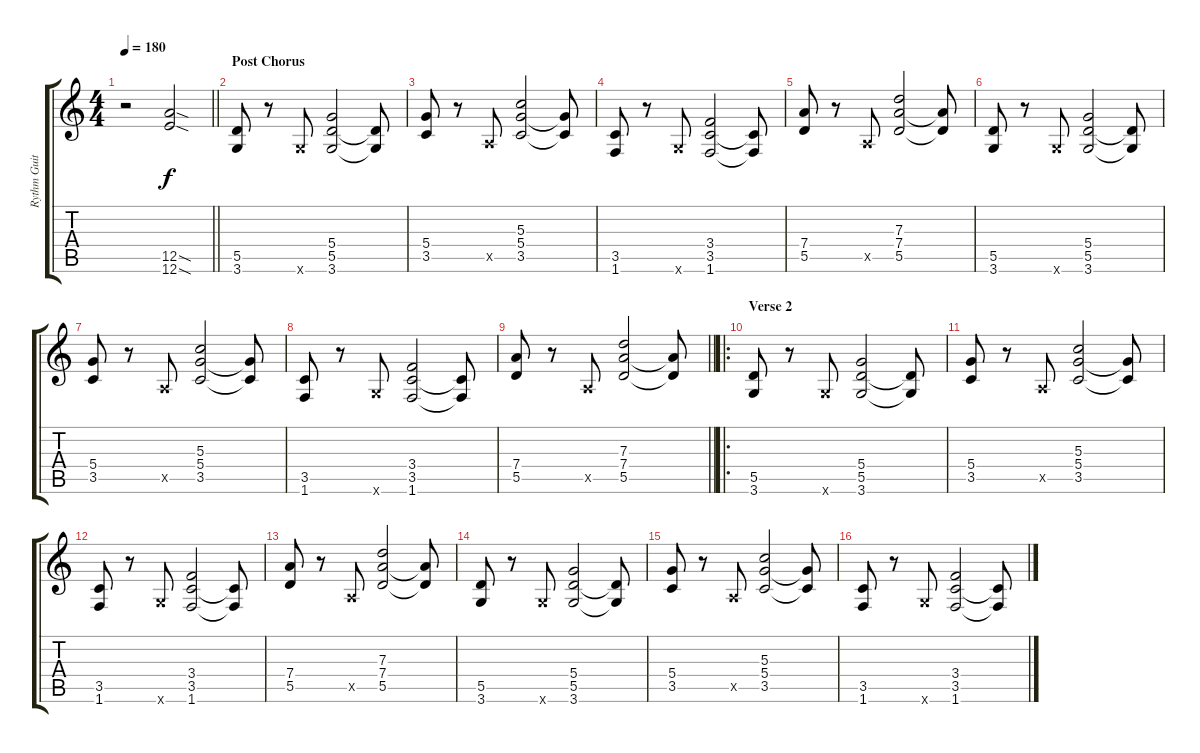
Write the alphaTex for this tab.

\track ("Rythm Guitar" "Rythm Guit") {instrument distortionguitar}
\staff {score tabs}
\tuning (E4 B3 G3 D3 A2 E2) {hide}
\ts (4 4)
\tempo 180
\clef g2
\barLineRight lightlight
\ks c
r.2{dy f} (12.5{sod} 12.6{sod}).2 |
\section ("" "Post Chorus")
(5.5 3.6).8 r.8 3.6{x}.8 (5.4 5.5 3.6).2 (5.5{t} 3.6{t}).8 |
(5.4 3.5).8 r.8 0.5{x}.8 (5.3 5.4 3.5).2 (5.4{t} 3.5{t}).8 |
(3.5 1.6).8 r.8 3.6{x}.8 (3.4 3.5 1.6).2 (3.5{t} 1.6{t}).8 |
(7.4 5.5).8 r.8 0.5{x}.8 (7.3 7.4 5.5).2 (7.4{t} 5.5{t}).8 |
(5.5 3.6).8 r.8 3.6{x}.8 (5.4 5.5 3.6).2 (5.5{t} 3.6{t}).8 |
(5.4 3.5).8 r.8 0.5{x}.8 (5.3 5.4 3.5).2 (5.4{t} 3.5{t}).8 |
(3.5 1.6).8 r.8 3.6{x}.8 (3.4 3.5 1.6).2 (3.5{t} 1.6{t}).8 |
\barLineRight lightlight
(7.4 5.5).8 r.8 0.5{x}.8 (7.3 7.4 5.5).2 (7.4{t} 5.5{t}).8 |
\ro
\section ("" "Verse 2")
(5.5 3.6).8 r.8 3.6{x}.8 (5.4 5.5 3.6).2 (5.5{t} 3.6{t}).8 |
(5.4 3.5).8 r.8 0.5{x}.8 (5.3 5.4 3.5).2 (5.4{t} 3.5{t}).8 |
(3.5 1.6).8 r.8 3.6{x}.8 (3.4 3.5 1.6).2 (3.5{t} 1.6{t}).8 |
(7.4 5.5).8 r.8 0.5{x}.8 (7.3 7.4 5.5).2 (7.4{t} 5.5{t}).8 |
(5.5 3.6).8 r.8 3.6{x}.8 (5.4 5.5 3.6).2 (5.5{t} 3.6{t}).8 |
(5.4 3.5).8 r.8 0.5{x}.8 (5.3 5.4 3.5).2 (5.4{t} 3.5{t}).8 |
(3.5 1.6).8 r.8 3.6{x}.8 (3.4 3.5 1.6).2 (3.5{t} 1.6{t}).8
